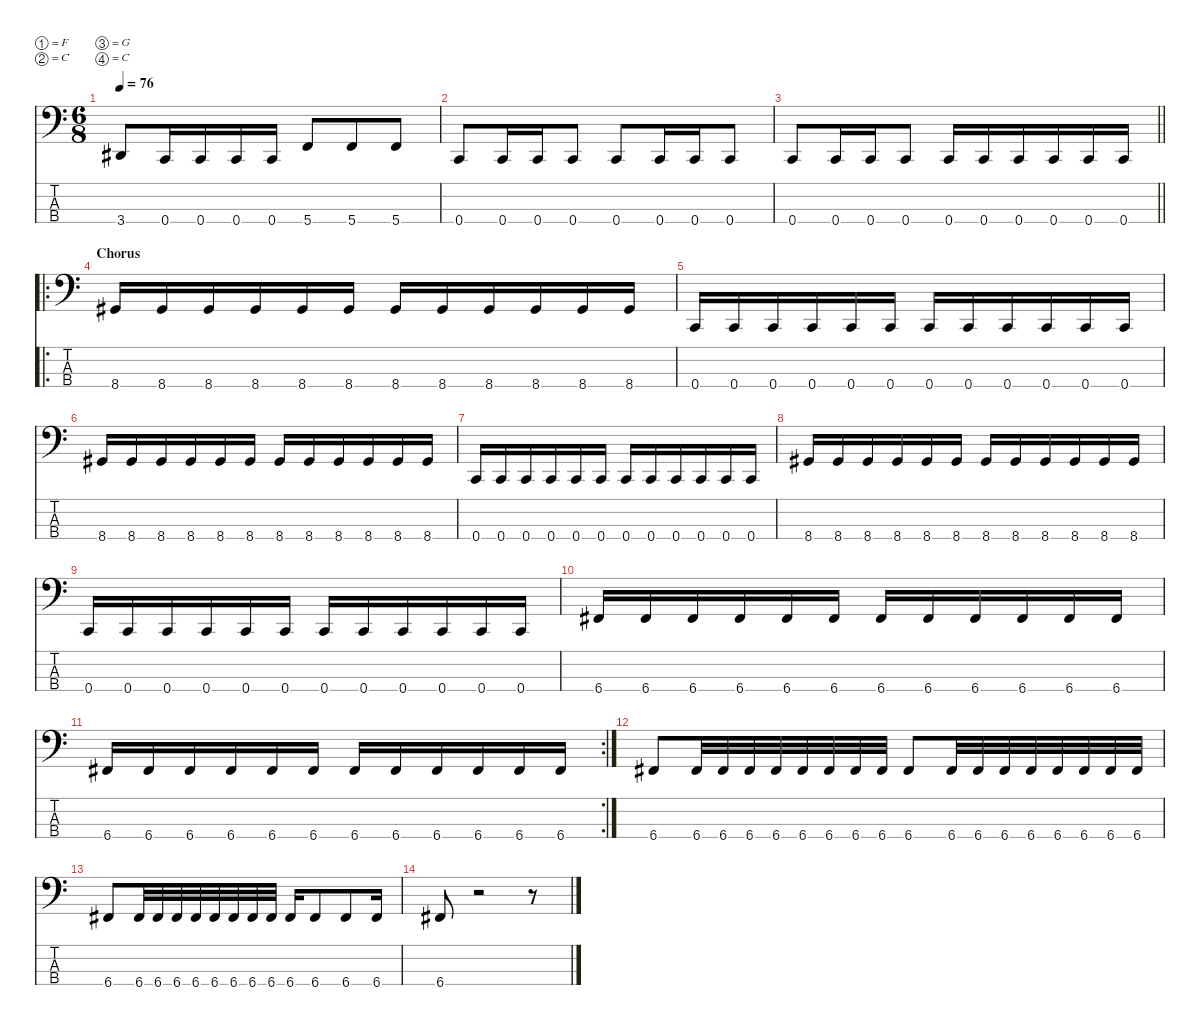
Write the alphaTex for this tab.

\defaultSystemsLayout 4
\hideDynamics
\bracketExtendMode nobrackets
\singleTrackTrackNamePolicy hidden
\multiTrackTrackNamePolicy hidden
\firstSystemTrackNameMode fullname
\firstSystemTrackNameOrientation horizontal
\otherSystemsTrackNameOrientation horizontal
\track ("Bass (arr. 4 string)" "el.bs.") {instrument electricbassfinger}
\staff {score tabs}
\tuning (F2 C2 G1 C1)
\ts (6 8)
\tempo 76
\clef f4
\ks c
3.4{acc #}.8{dy f beam Up} 0.4.16{beam Up} 0.4.16{beam Up} 0.4.16{beam Up} 0.4.16{beam Up} 5.4.8{beam Up} 5.4.8{beam Up} 5.4.8{beam Up} |
0.4.8{beam Up} 0.4.16{beam Up} 0.4.16{beam Up} 0.4.8{beam Up} 0.4.8{beam Up} 0.4.16{beam Up} 0.4.16{beam Up} 0.4.8{beam Up} |
\barLineRight lightlight
0.4.8{beam Up} 0.4.16{beam Up} 0.4.16{beam Up} 0.4.8{beam Up} 0.4.16{beam Up} 0.4.16{beam Up} 0.4.16{beam Up} 0.4.16{beam Up} 0.4.16{beam Up} 0.4.16{beam Up} |
\ro
\section ("" "Chorus")
8.4{acc #}.16{beam Up} 8.4{acc #}.16{beam Up} 8.4{acc #}.16{beam Up} 8.4{acc #}.16{beam Up} 8.4{acc #}.16{beam Up} 8.4{acc #}.16{beam Up} 8.4{acc #}.16{beam Up} 8.4{acc #}.16{beam Up} 8.4{acc #}.16{beam Up} 8.4{acc #}.16{beam Up} 8.4{acc #}.16{beam Up} 8.4{acc #}.16{beam Up} |
0.4.16{beam Up} 0.4.16{beam Up} 0.4.16{beam Up} 0.4.16{beam Up} 0.4.16{beam Up} 0.4.16{beam Up} 0.4.16{beam Up} 0.4.16{beam Up} 0.4.16{beam Up} 0.4.16{beam Up} 0.4.16{beam Up} 0.4.16{beam Up} |
8.4{acc #}.16{beam Up} 8.4{acc #}.16{beam Up} 8.4{acc #}.16{beam Up} 8.4{acc #}.16{beam Up} 8.4{acc #}.16{beam Up} 8.4{acc #}.16{beam Up} 8.4{acc #}.16{beam Up} 8.4{acc #}.16{beam Up} 8.4{acc #}.16{beam Up} 8.4{acc #}.16{beam Up} 8.4{acc #}.16{beam Up} 8.4{acc #}.16{beam Up} |
0.4.16{beam Up} 0.4.16{beam Up} 0.4.16{beam Up} 0.4.16{beam Up} 0.4.16{beam Up} 0.4.16{beam Up} 0.4.16{beam Up} 0.4.16{beam Up} 0.4.16{beam Up} 0.4.16{beam Up} 0.4.16{beam Up} 0.4.16{beam Up} |
8.4{acc #}.16{beam Up} 8.4{acc #}.16{beam Up} 8.4{acc #}.16{beam Up} 8.4{acc #}.16{beam Up} 8.4{acc #}.16{beam Up} 8.4{acc #}.16{beam Up} 8.4{acc #}.16{beam Up} 8.4{acc #}.16{beam Up} 8.4{acc #}.16{beam Up} 8.4{acc #}.16{beam Up} 8.4{acc #}.16{beam Up} 8.4{acc #}.16{beam Up} |
0.4.16{beam Up} 0.4.16{beam Up} 0.4.16{beam Up} 0.4.16{beam Up} 0.4.16{beam Up} 0.4.16{beam Up} 0.4.16{beam Up} 0.4.16{beam Up} 0.4.16{beam Up} 0.4.16{beam Up} 0.4.16{beam Up} 0.4.16{beam Up} |
6.4{acc #}.16{beam Up} 6.4{acc #}.16{beam Up} 6.4{acc #}.16{beam Up} 6.4{acc #}.16{beam Up} 6.4{acc #}.16{beam Up} 6.4{acc #}.16{beam Up} 6.4{acc #}.16{beam Up} 6.4{acc #}.16{beam Up} 6.4{acc #}.16{beam Up} 6.4{acc #}.16{beam Up} 6.4{acc #}.16{beam Up} 6.4{acc #}.16{beam Up} |
\rc 2
6.4{acc #}.16{beam Up} 6.4{acc #}.16{beam Up} 6.4{acc #}.16{beam Up} 6.4{acc #}.16{beam Up} 6.4{acc #}.16{beam Up} 6.4{acc #}.16{beam Up} 6.4{acc #}.16{beam Up} 6.4{acc #}.16{beam Up} 6.4{acc #}.16{beam Up} 6.4{acc #}.16{beam Up} 6.4{acc #}.16{beam Up} 6.4{acc #}.16{beam Up} |
6.4{acc #}.8{beam Up} 6.4{acc #}.32{beam Up} 6.4{acc #}.32{beam Up} 6.4{acc #}.32{beam Up} 6.4{acc #}.32{beam Up} 6.4{acc #}.32{beam Up} 6.4{acc #}.32{beam Up} 6.4{acc #}.32{beam Up} 6.4{acc #}.32{beam Up} 6.4{acc #}.8{beam Up} 6.4{acc #}.32{beam Up} 6.4{acc #}.32{beam Up} 6.4{acc #}.32{beam Up} 6.4{acc #}.32{beam Up} 6.4{acc #}.32{beam Up} 6.4{acc #}.32{beam Up} 6.4{acc #}.32{beam Up} 6.4{acc #}.32{beam Up} |
6.4{acc #}.8{beam Up} 6.4{acc #}.32{beam Up} 6.4{acc #}.32{beam Up} 6.4{acc #}.32{beam Up} 6.4{acc #}.32{beam Up} 6.4{acc #}.32{beam Up} 6.4{acc #}.32{beam Up} 6.4{acc #}.32{beam Up} 6.4{acc #}.32{beam Up} 6.4{acc #}.16{beam Up} 6.4{acc #}.8{beam Up} 6.4{acc #}.8{beam Up} 6.4{acc #}.16{beam Up} |
6.4{acc #}.8{beam Up} r.2{beam Up} r.8{beam Up}
